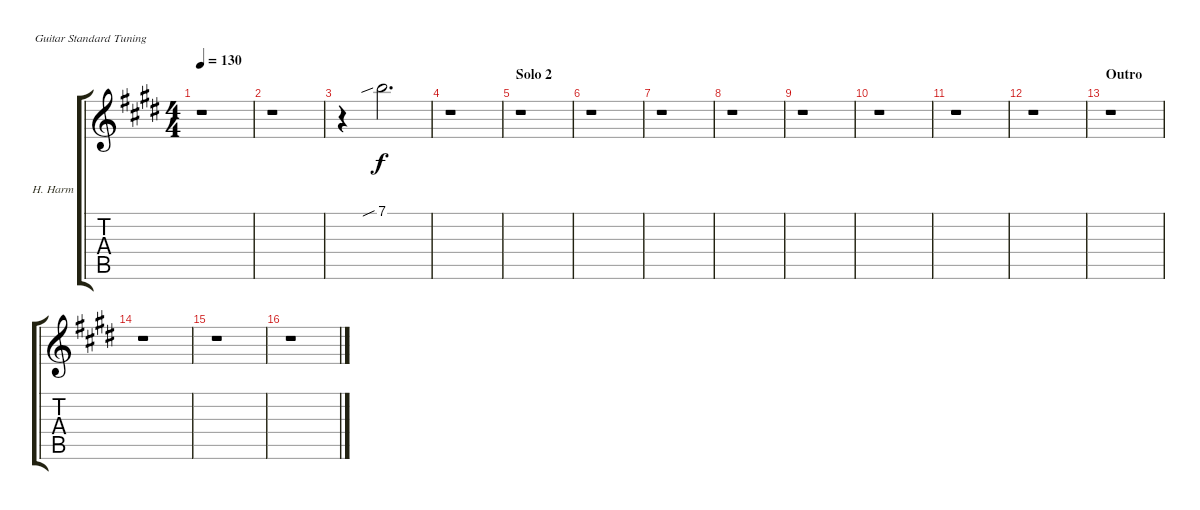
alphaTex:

\defaultSystemsLayout 4
\bracketExtendMode groupsimilarinstruments
\firstSystemTrackNameOrientation horizontal
\otherSystemsTrackNameOrientation horizontal
\chordDiagramsInScore
\track ("High Harmony" "H. Harm") {instrument electricguitarclean}
\staff {score tabs}
\tuning (E4 B3 G3 D3 A2 E2)
\ts (4 4)
\tempo 130
\clef g2
\scale
0.224265
\ks e
r.1{dy f} |
\scale
0.224265 r.1 |
\scale
0.327206 r.4 7.1{sib}.2{d lyrics (0 "") lyrics (1 "") lyrics (2 "") lyrics (3 "") lyrics (4 "")} |
\scale
0.224265 r.1 |
\section ("" "Solo 2")
\scale
0.25 r.1 |
\scale
0.25 r.1 |
\scale
0.25 r.1 |
\scale
0.25 r.1 |
\scale
0.25 r.1 |
\scale
0.25 r.1 |
\scale
0.25 r.1 |
\scale
0.25 r.1 |
\section ("" "Outro")
\scale
0.25 r.1 |
\scale
0.25 r.1 |
\scale
0.25 r.1 |
\scale
0.25 r.1
